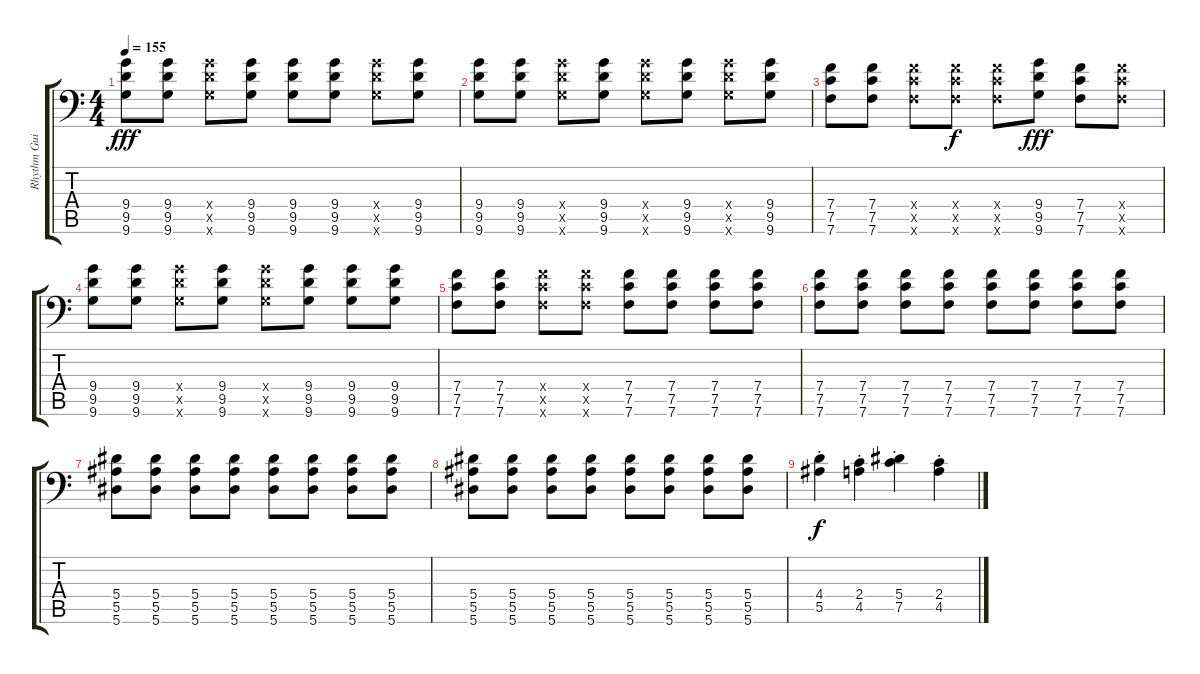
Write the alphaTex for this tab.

\track ("Rhythm Guitar" "Rhythm Gui") {instrument distortionguitar}
\staff {score tabs}
\tuning (C4 G3 Eb3 Bb2 F2 Bb1) {hide}
\ts (4 4)
\tempo 155
\clef f4
\ks c
(9.4 9.5 9.6).8{dy fff} (9.4 9.5 9.6).8 (9.4{x} 9.5{x} 9.6{x}).8 (9.4 9.5 9.6).8 (9.4 9.5 9.6).8 (9.4 9.5 9.6).8 (9.4{x} 9.5{x} 9.6{x}).8 (9.4 9.5 9.6).8 |
(9.4 9.5 9.6).8 (9.4 9.5 9.6).8 (9.4{x} 9.5{x} 9.6{x}).8 (9.4 9.5 9.6).8 (9.4{x} 9.5{x} 9.6{x}).8 (9.4 9.5 9.6).8 (9.4{x} 9.5{x} 9.6{x}).8 (9.4 9.5 9.6).8 |
(7.4 7.5 7.6).8 (7.4 7.5 7.6).8 (7.4{x} 7.5{x} 7.6{x}).8 (7.4{x} 7.5{x} 7.6{x}).8{dy f} (7.4{x} 7.5{x} 7.6{x}).8 (9.4 9.5 9.6).8{dy fff} (7.4 7.5 7.6).8 (7.4{x} 7.5{x} 7.6{x}).8 |
(9.4 9.5 9.6).8 (9.4 9.5 9.6).8 (9.4{x} 9.5{x} 9.6{x}).8 (9.4 9.5 9.6).8 (9.4{x} 9.5{x} 9.6{x}).8 (9.4 9.5 9.6).8 (9.4 9.5 9.6).8 (9.4 9.5 9.6).8 |
(7.4 7.5 7.6).8 (7.4 7.5 7.6).8 (7.4{x} 7.5{x} 7.6{x}).8 (7.4{x} 7.5{x} 7.6{x}).8 (7.4 7.5 7.6).8 (7.4 7.5 7.6).8 (7.4 7.5 7.6).8 (7.4 7.5 7.6).8 |
(7.4 7.5 7.6).8 (7.4 7.5 7.6).8 (7.4 7.5 7.6).8 (7.4 7.5 7.6).8 (7.4 7.5 7.6).8 (7.4 7.5 7.6).8 (7.4 7.5 7.6).8 (7.4 7.5 7.6).8 |
(5.4 5.5 5.6).8 (5.4 5.5 5.6).8 (5.4 5.5 5.6).8 (5.4 5.5 5.6).8 (5.4 5.5 5.6).8 (5.4 5.5 5.6).8 (5.4 5.5 5.6).8 (5.4 5.5 5.6).8 |
(5.4 5.5 5.6).8 (5.4 5.5 5.6).8 (5.4 5.5 5.6).8 (5.4 5.5 5.6).8 (5.4 5.5 5.6).8 (5.4 5.5 5.6).8 (5.4 5.5 5.6).8 (5.4 5.5 5.6).8 |
(4.4{st} 5.5{st}).4{dy f} (2.4{st} 4.5{st}).4 (5.4{st} 7.5{st}).4 (2.4{st} 4.5{st}).4
